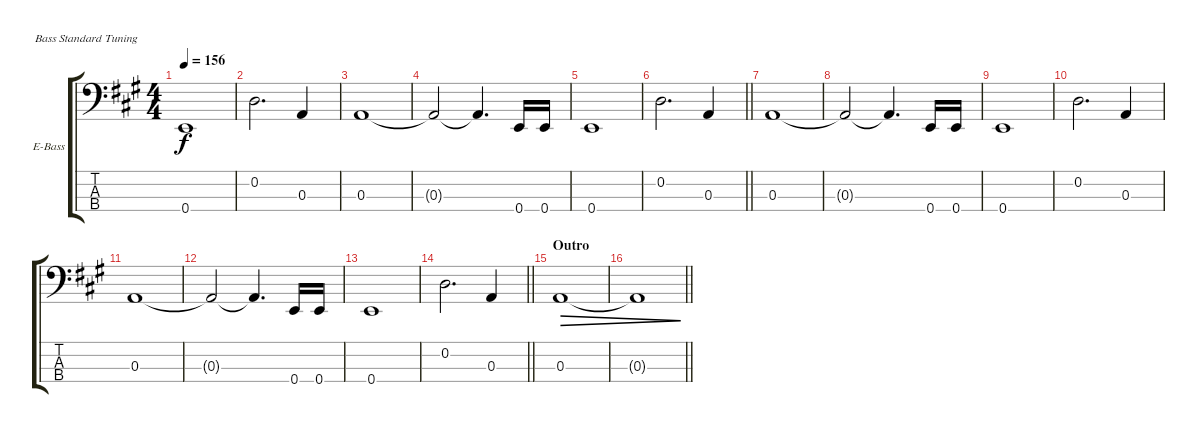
\defaultSystemsLayout 4
\bracketExtendMode groupsimilarinstruments
\firstSystemTrackNameOrientation horizontal
\otherSystemsTrackNameOrientation horizontal
\track ("Bass" "E-Bass") {instrument electricbassfinger}
\staff {score tabs}
\tuning (G2 D2 A1 E1)
\ts (4 4)
\tempo 156
\clef f4
\ks a
0.4.1{dy f} |
0.2.2{d} 0.3.4 |
0.3.1 |
0.3{t}.2 0.3{t}.4{d} 0.4.16 0.4.16 |
0.4.1 |
\barLineRight lightlight
0.2.2{d} 0.3.4 |
0.3.1 |
0.3{t}.2 0.3{t}.4{d} 0.4.16 0.4.16 |
0.4.1 |
0.2.2{d} 0.3.4 |
0.3.1 |
0.3{t}.2 0.3{t}.4{d} 0.4.16 0.4.16 |
0.4.1 |
\barLineRight lightlight
0.2.2{d} 0.3.4 |
\section ("" "Outro")
0.3.1{dec} |
\barLineRight lightlight
0.3{t}.1{dec}
